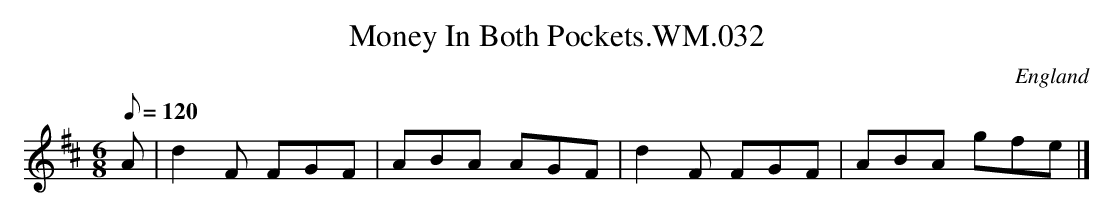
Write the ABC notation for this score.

X:1
T:Money In Both Pockets.WM.032
M:6/8
L:1/8
Q:120
O:England
K:D
A|d2F FGF|ABA AGF|d2F FGF|ABA gfe|]
